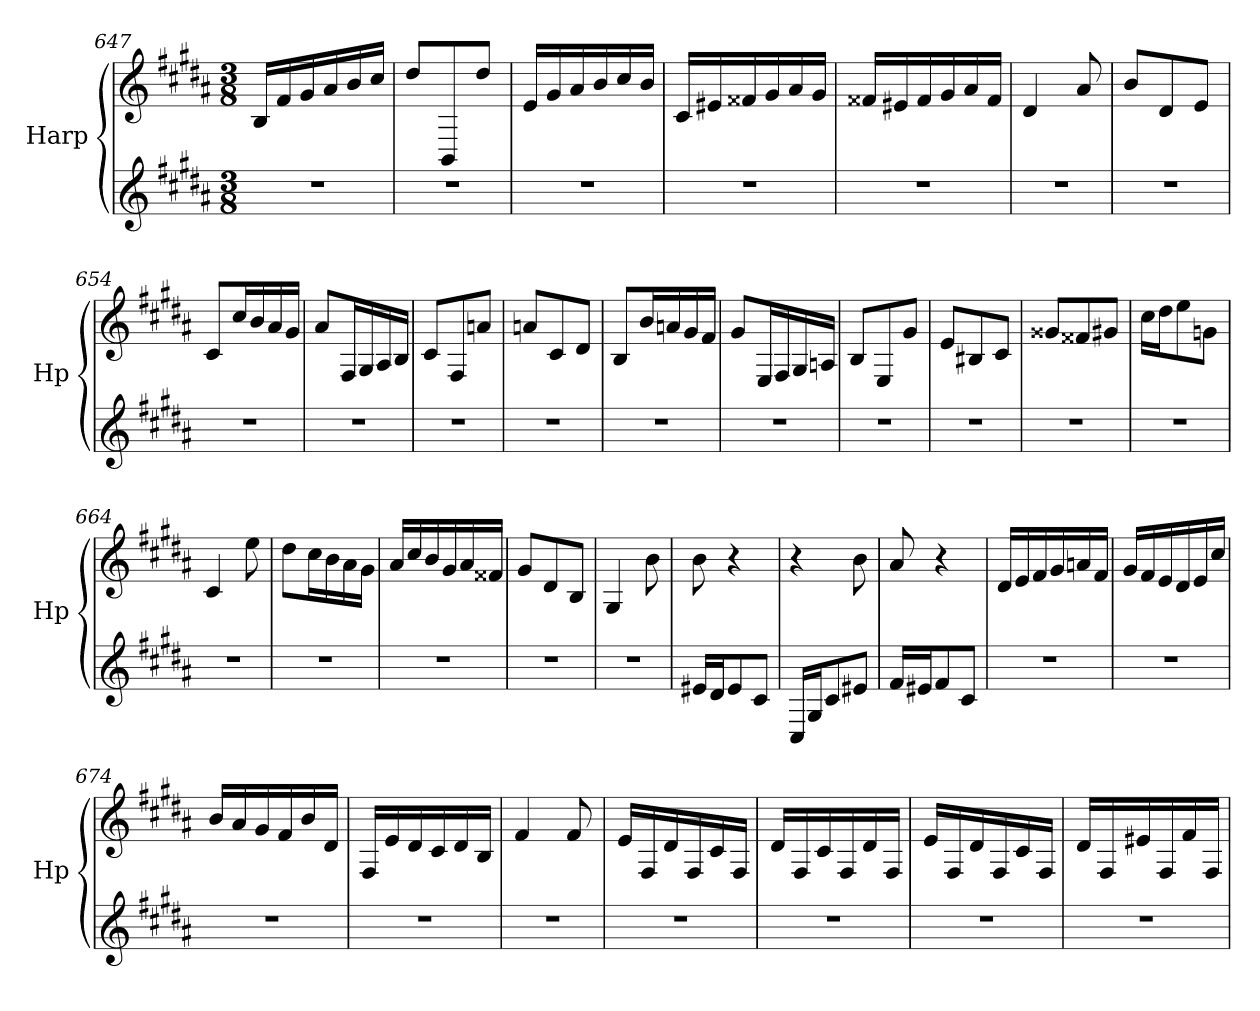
**kern	**kern
*part1	*part1
*staff2	*staff1
*I"Harp	*
*I'Hp	*
*clefG2	*clefG2
*k[f#c#g#d#a#]	*k[f#c#g#d#a#]
*M3/8	*M3/8
=647	=647
4.r	16B/LL
.	16f#/
.	16g#/
.	16a#/
.	16b/
.	16cc#/JJ
=648	=648
4.r	8dd#/L
.	8BB/
.	8dd#/J
=649	=649
4.r	16e/LL
.	16g#/
.	16a#/
.	16b/
.	16cc#/
.	16b/JJ
=650	=650
4.r	16c#/LL
.	16e#X/
.	16f##X/
.	16g#/
.	16a#/
.	16g#/JJ
=651	=651
4.r	16f##X/LL
.	16e#X/
.	16f##/
.	16g#/
.	16a#/
.	16f##/JJ
=652	=652
4.r	4d#/
.	8a#/
=653	=653
4.r	8b/L
.	8d#/
.	8e/J
!!LO:LB:g=z
=654	=654
4.r	8c#/L
.	16cc#/L
.	16b/
.	16a#/
.	16g#/JJ
=655	=655
4.r	8a#/L
.	16F#/L
.	16G#/
.	16A#/
.	16B/JJ
=656	=656
4.r	8c#/L
.	8F#/
.	8an/J
=657	=657
4.r	8an/L
.	8c#/
.	8d#/J
=658	=658
4.r	8B/L
.	16b/L
.	16an/
.	16g#/
.	16f#/JJ
=659	=659
4.r	8g#/L
.	16E/L
.	16F#/
.	16G#/
.	16An/JJ
=660	=660
4.r	8B/L
.	8E/
.	8g#/J
=661	=661
4.r	8e/L
.	8B#X/
.	8c#/J
!!LO:PB:g=z
=662	=662
4.r	8g##X/L
.	8f##X/
.	8g#X/J
=663	=663
4.r	16cc#\LL
.	16dd#\J
.	8ee\
.	8gn\J
=664	=664
4.r	4c#/
.	8ee\
=665	=665
4.r	8dd#\L
.	16cc#\L
.	16b\
.	16a#\
.	16g#\JJ
=666	=666
4.r	16a#/LL
.	16cc#/
.	16b/
.	16g#/
.	16a#/
.	16f##X/JJ
=667	=667
4.r	8g#/L
.	8d#/
.	8B/J
=668	=668
4.r	4G#/
.	8b\
=669	=669
16e#X/LL	8b\
16d#/J	.
8e#/	4r
8c#/J	.
=670	=670
16C#/LL	4r
16G#/J	.
8c#/	.
8e#X/J	8b\
!!LO:LB:g=z
=671	=671
16f#/LL	8a#/
16e#X/J	.
8f#/	4r
8c#/J	.
=672	=672
4.r	16d#/LL
.	16e/
.	16f#/
.	16g#/
.	16an/
.	16f#/JJ
=673	=673
4.r	16g#/LL
.	16f#/
.	16e/
.	16d#/
.	16e/
.	16cc#/JJ
=674	=674
4.r	16b/LL
.	16a#/
.	16g#/
.	16f#/
.	16b/
.	16d#/JJ
=675	=675
4.r	16F#/LL
.	16e/
.	16d#/
.	16c#/
.	16d#/
.	16B/JJ
=676	=676
4.r	4f#/
.	8f#/
=677	=677
4.r	16e/LL
.	16F#/
.	16d#/
.	16F#/
.	16c#/
.	16F#/JJ
!!LO:LB:g=z
=678	=678
4.r	16d#/LL
.	16F#/
.	16c#/
.	16F#/
.	16d#/
.	16F#/JJ
=679	=679
4.r	16e/LL
.	16F#/
.	16d#/
.	16F#/
.	16c#/
.	16F#/JJ
=680	=680
4.r	16d#/LL
.	16F#/
.	16e#X/
.	16F#/
.	16f#/
.	16F#/JJ
=	=
*-	*-
